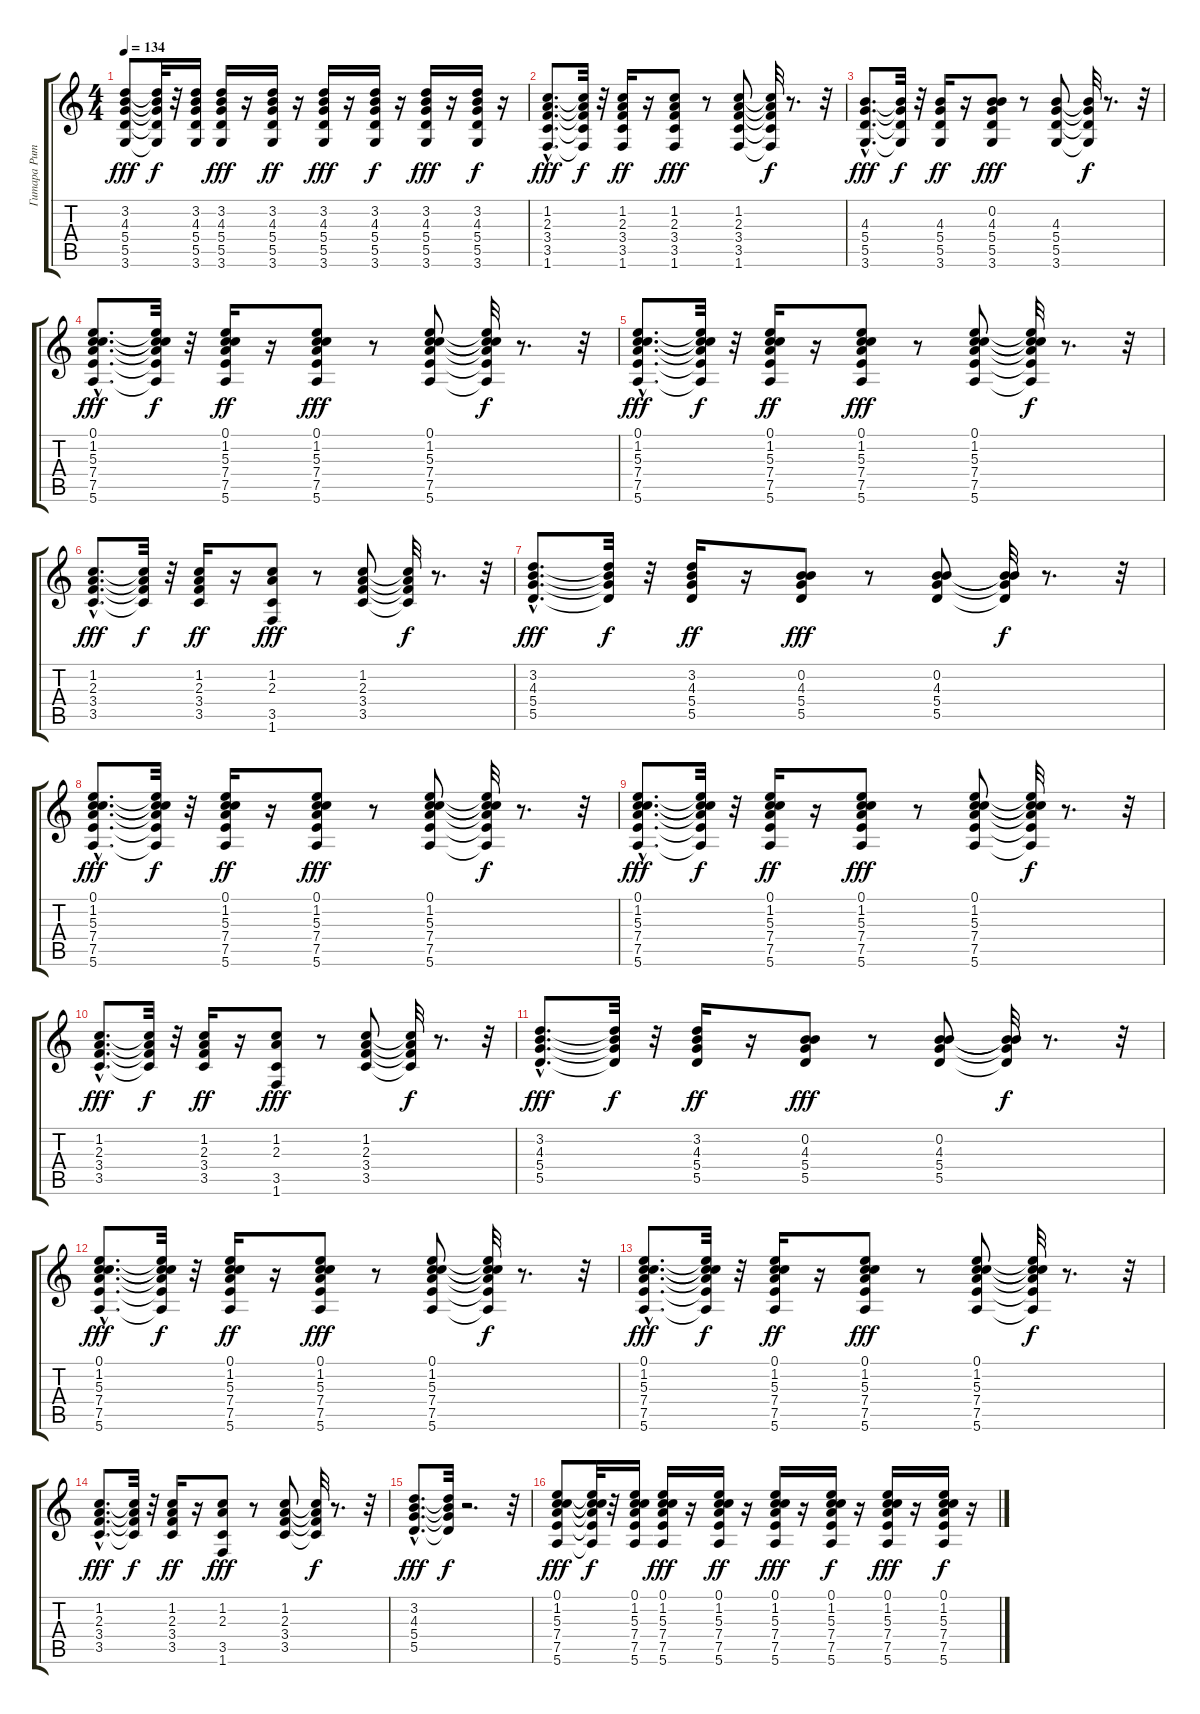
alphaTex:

\track ("Гитара Ритм" "Гитара Рит") {instrument electricguitarclean}
\staff {score tabs}
\tuning (E4 B3 G3 D3 A2 E2) {hide}
\ts (4 4)
\tempo 134
\clef g2
\ks c
(3.2 4.3 5.4 5.5 3.6).8{dy fff} (3.2{t} 4.3{t} 5.4{t} 5.5{t} 3.6{t}).32{dy f} r.32 (3.2 4.3 5.4 5.5 3.6).16 (3.2 4.3 5.4 5.5 3.6).16{dy fff} r.16 (3.2 4.3 5.4 5.5 3.6).16{dy ff} r.16 (3.2 4.3 5.4 5.5 3.6).16{dy fff} r.16 (3.2 4.3 5.4 5.5 3.6).16{dy f} r.16 (3.2 4.3 5.4 5.5 3.6).16{dy fff} r.16 (3.2 4.3 5.4 5.5 3.6).16{dy f} r.16 |
(1.2{hac} 2.3{hac} 3.4{hac} 3.5{hac} 1.6{hac}).8{d dy fff} (1.2{t} 2.3{t} 3.4{t} 3.5{t} 1.6{t}).32{dy f} r.32 (1.2 2.3 3.4 3.5 1.6).16{dy ff} r.16 (1.2 2.3 3.4 3.5 1.6).8{dy fff} r.8 (1.2 2.3 3.4 3.5 1.6).8 (1.2{t} 2.3{t} 3.4{t} 3.5{t} 1.6{t}).32{dy f} r.8{d} r.32 |
(4.3{hac} 5.4{hac} 5.5{hac} 3.6{hac}).8{d dy fff} (4.3{t} 5.4{t} 5.5{t} 3.6{t}).32{dy f} r.32 (4.3 5.4 5.5 3.6).16{dy ff} r.16 (0.2 4.3 5.4 5.5 3.6).8{dy fff} r.8 (4.3 5.4 5.5 3.6).8 (4.3{t} 5.4{t} 5.5{t} 3.6{t}).32{dy f} r.8{d} r.32 |
(0.1{hac} 1.2{hac} 5.3{hac} 7.4{hac} 7.5{hac} 5.6{hac}).8{d dy fff} (0.1{t} 1.2{t} 5.3{t} 7.4{t} 7.5{t} 5.6{t}).32{dy f} r.32 (0.1 1.2 5.3 7.4 7.5 5.6).16{dy ff} r.16 (0.1 1.2 5.3 7.4 7.5 5.6).8{dy fff} r.8 (0.1 1.2 5.3 7.4 7.5 5.6).8 (0.1{t} 1.2{t} 5.3{t} 7.4{t} 7.5{t} 5.6{t}).32{dy f} r.8{d} r.32 |
(0.1{hac} 1.2{hac} 5.3{hac} 7.4{hac} 7.5{hac} 5.6{hac}).8{d dy fff} (0.1{t} 1.2{t} 5.3{t} 7.4{t} 7.5{t} 5.6{t}).32{dy f} r.32 (0.1 1.2 5.3 7.4 7.5 5.6).16{dy ff} r.16 (0.1 1.2 5.3 7.4 7.5 5.6).8{dy fff} r.8 (0.1 1.2 5.3 7.4 7.5 5.6).8 (0.1{t} 1.2{t} 5.3{t} 7.4{t} 7.5{t} 5.6{t}).32{dy f} r.8{d} r.32 |
(1.2{hac} 2.3{hac} 3.4{hac} 3.5{hac}).8{d dy fff} (1.2{t} 2.3{t} 3.4{t} 3.5{t}).32{dy f} r.32 (1.2 2.3 3.4 3.5).16{dy ff} r.16 (1.2 2.3 3.5 1.6).8{dy fff} r.8 (1.2 2.3 3.4 3.5).8 (1.2{t} 2.3{t} 3.4{t} 3.5{t}).32{dy f} r.8{d} r.32 |
(3.2{hac} 4.3{hac} 5.4{hac} 5.5{hac}).8{d dy fff} (3.2{t} 4.3{t} 5.4{t} 5.5{t}).32{dy f} r.32 (3.2 4.3 5.4 5.5).16{dy ff} r.16 (0.2 4.3 5.4 5.5).8{dy fff} r.8 (0.2 4.3 5.4 5.5).8 (0.2{t} 4.3{t} 5.4{t} 5.5{t}).32{dy f} r.8{d} r.32 |
(0.1{hac} 1.2{hac} 5.3{hac} 7.4{hac} 7.5{hac} 5.6{hac}).8{d dy fff} (0.1{t} 1.2{t} 5.3{t} 7.4{t} 7.5{t} 5.6{t}).32{dy f} r.32 (0.1 1.2 5.3 7.4 7.5 5.6).16{dy ff} r.16 (0.1 1.2 5.3 7.4 7.5 5.6).8{dy fff} r.8 (0.1 1.2 5.3 7.4 7.5 5.6).8 (0.1{t} 1.2{t} 5.3{t} 7.4{t} 7.5{t} 5.6{t}).32{dy f} r.8{d} r.32 |
(0.1{hac} 1.2{hac} 5.3{hac} 7.4{hac} 7.5{hac} 5.6{hac}).8{d dy fff} (0.1{t} 1.2{t} 5.3{t} 7.4{t} 7.5{t} 5.6{t}).32{dy f} r.32 (0.1 1.2 5.3 7.4 7.5 5.6).16{dy ff} r.16 (0.1 1.2 5.3 7.4 7.5 5.6).8{dy fff} r.8 (0.1 1.2 5.3 7.4 7.5 5.6).8 (0.1{t} 1.2{t} 5.3{t} 7.4{t} 7.5{t} 5.6{t}).32{dy f} r.8{d} r.32 |
(1.2{hac} 2.3{hac} 3.4{hac} 3.5{hac}).8{d dy fff} (1.2{t} 2.3{t} 3.4{t} 3.5{t}).32{dy f} r.32 (1.2 2.3 3.4 3.5).16{dy ff} r.16 (1.2 2.3 3.5 1.6).8{dy fff} r.8 (1.2 2.3 3.4 3.5).8 (1.2{t} 2.3{t} 3.4{t} 3.5{t}).32{dy f} r.8{d} r.32 |
(3.2{hac} 4.3{hac} 5.4{hac} 5.5{hac}).8{d dy fff} (3.2{t} 4.3{t} 5.4{t} 5.5{t}).32{dy f} r.32 (3.2 4.3 5.4 5.5).16{dy ff} r.16 (0.2 4.3 5.4 5.5).8{dy fff} r.8 (0.2 4.3 5.4 5.5).8 (0.2{t} 4.3{t} 5.4{t} 5.5{t}).32{dy f} r.8{d} r.32 |
(0.1{hac} 1.2{hac} 5.3{hac} 7.4{hac} 7.5{hac} 5.6{hac}).8{d dy fff} (0.1{t} 1.2{t} 5.3{t} 7.4{t} 7.5{t} 5.6{t}).32{dy f} r.32 (0.1 1.2 5.3 7.4 7.5 5.6).16{dy ff} r.16 (0.1 1.2 5.3 7.4 7.5 5.6).8{dy fff} r.8 (0.1 1.2 5.3 7.4 7.5 5.6).8 (0.1{t} 1.2{t} 5.3{t} 7.4{t} 7.5{t} 5.6{t}).32{dy f} r.8{d} r.32 |
(0.1{hac} 1.2{hac} 5.3{hac} 7.4{hac} 7.5{hac} 5.6{hac}).8{d dy fff} (0.1{t} 1.2{t} 5.3{t} 7.4{t} 7.5{t} 5.6{t}).32{dy f} r.32 (0.1 1.2 5.3 7.4 7.5 5.6).16{dy ff} r.16 (0.1 1.2 5.3 7.4 7.5 5.6).8{dy fff} r.8 (0.1 1.2 5.3 7.4 7.5 5.6).8 (0.1{t} 1.2{t} 5.3{t} 7.4{t} 7.5{t} 5.6{t}).32{dy f} r.8{d} r.32 |
(1.2{hac} 2.3{hac} 3.4{hac} 3.5{hac}).8{d dy fff} (1.2{t} 2.3{t} 3.4{t} 3.5{t}).32{dy f} r.32 (1.2 2.3 3.4 3.5).16{dy ff} r.16 (1.2 2.3 3.5 1.6).8{dy fff} r.8 (1.2 2.3 3.4 3.5).8 (1.2{t} 2.3{t} 3.4{t} 3.5{t}).32{dy f} r.8{d} r.32 |
(3.2{hac} 4.3{hac} 5.4{hac} 5.5{hac}).8{d dy fff} (3.2{t} 4.3{t} 5.4{t} 5.5{t}).32{dy f} r.2{d} r.32 |
(0.1 1.2 5.3 7.4 7.5 5.6).8{dy fff} (0.1{t} 1.2{t} 5.3{t} 7.4{t} 7.5{t} 5.6{t}).32{dy f} r.32 (0.1 1.2 5.3 7.4 7.5 5.6).16 (0.1 1.2 5.3 7.4 7.5 5.6).16{dy fff} r.16 (0.1 1.2 5.3 7.4 7.5 5.6).16{dy ff} r.16 (0.1 1.2 5.3 7.4 7.5 5.6).16{dy fff} r.16 (0.1 1.2 5.3 7.4 7.5 5.6).16{dy f} r.16 (0.1 1.2 5.3 7.4 7.5 5.6).16{dy fff} r.16 (0.1 1.2 5.3 7.4 7.5 5.6).16{dy f} r.16
